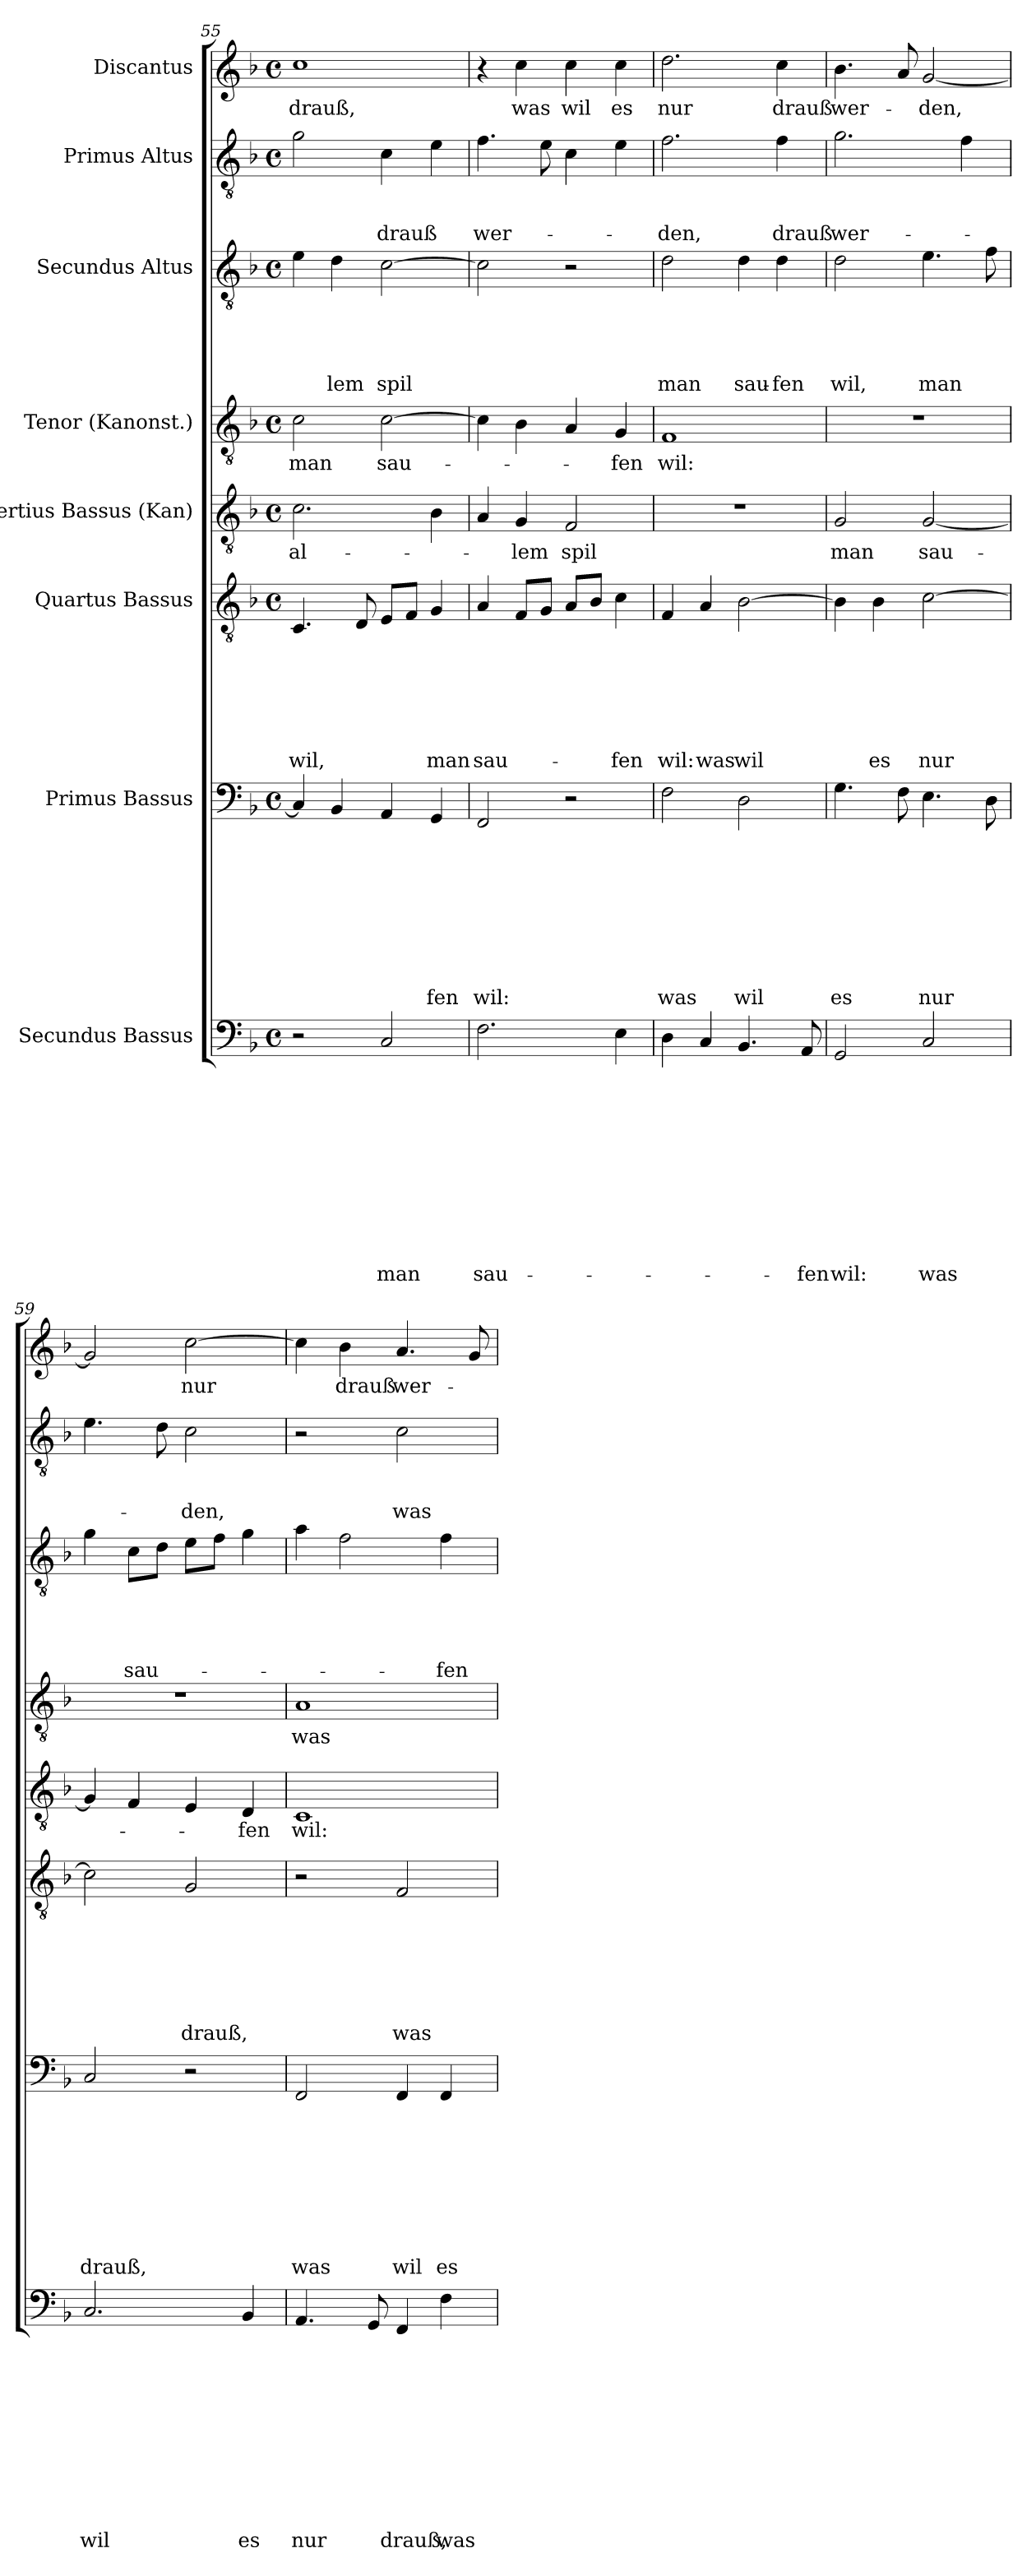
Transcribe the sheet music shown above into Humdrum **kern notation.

**kern	**text	**text	**text	**text	**text	**text	**text	**text	**text	**text	**text	**kern	**text	**text	**text	**text	**text	**text	**text	**text	**text	**kern	**text	**text	**text	**text	**text	**text	**text	**kern	**text	**kern	**text	**kern	**text	**text	**text	**text	**text	**kern	**text	**text	**text	**kern	**text
*part8	*part8	*part8	*part8	*part8	*part8	*part8	*part8	*part8	*part8	*part8	*part8	*part7	*part7	*part7	*part7	*part7	*part7	*part7	*part7	*part7	*part7	*part6	*part6	*part6	*part6	*part6	*part6	*part6	*part6	*part5	*part5	*part4	*part4	*part3	*part3	*part3	*part3	*part3	*part3	*part2	*part2	*part2	*part2	*part1	*part1
*staff8	*staff8	*staff8	*staff8	*staff8	*staff8	*staff8	*staff8	*staff8	*staff8	*staff8	*staff8	*staff7	*staff7	*staff7	*staff7	*staff7	*staff7	*staff7	*staff7	*staff7	*staff7	*staff6	*staff6	*staff6	*staff6	*staff6	*staff6	*staff6	*staff6	*staff5	*staff5	*staff4	*staff4	*staff3	*staff3	*staff3	*staff3	*staff3	*staff3	*staff2	*staff2	*staff2	*staff2	*staff1	*staff1
*I"Secundus Bassus	*	*	*	*	*	*	*	*	*	*	*	*I"Primus Bassus	*	*	*	*	*	*	*	*	*	*I"Quartus Bassus	*	*	*	*	*	*	*	*I"Tertius Bassus (Kan)	*	*I"Tenor (Kanonst.)	*	*I"Secundus Altus	*	*	*	*	*	*I"Primus Altus	*	*	*	*I"Discantus	*
*clefF4	*	*	*	*	*	*	*	*	*	*	*	*clefF4	*	*	*	*	*	*	*	*	*	*clefGv2	*	*	*	*	*	*	*	*clefGv2	*	*clefGv2	*	*clefGv2	*	*	*	*	*	*clefGv2	*	*	*	*clefG2	*
*k[b-]	*	*	*	*	*	*	*	*	*	*	*	*k[b-]	*	*	*	*	*	*	*	*	*	*k[b-]	*	*	*	*	*	*	*	*k[b-]	*	*k[b-]	*	*k[b-]	*	*	*	*	*	*k[b-]	*	*	*	*k[b-]	*
*F:	*	*	*	*	*	*	*	*	*	*	*	*F:	*	*	*	*	*	*	*	*	*	*F:	*	*	*	*	*	*	*	*F:	*	*F:	*	*F:	*	*	*	*	*	*F:	*	*	*	*F:	*
*M4/4	*	*	*	*	*	*	*	*	*	*	*	*M4/4	*	*	*	*	*	*	*	*	*	*M4/4	*	*	*	*	*	*	*	*M4/4	*	*M4/4	*	*M4/4	*	*	*	*	*	*M4/4	*	*	*	*M4/4	*
*met(c)	*	*	*	*	*	*	*	*	*	*	*	*met(c)	*	*	*	*	*	*	*	*	*	*met(c)	*	*	*	*	*	*	*	*met(c)	*	*met(c)	*	*met(c)	*	*	*	*	*	*met(c)	*	*	*	*met(c)	*
=55	=55	=55	=55	=55	=55	=55	=55	=55	=55	=55	=55	=55	=55	=55	=55	=55	=55	=55	=55	=55	=55	=55	=55	=55	=55	=55	=55	=55	=55	=55	=55	=55	=55	=55	=55	=55	=55	=55	=55	=55	=55	=55	=55	=55	=55
!	!	!	!	!	!	!	!	!	!	!	!	!	!	!	!	!	!	!	!	!	!	!	!	!	!	!	!	!	!LO:LY:b	!	!LO:LY:b	!	!LO:LY:b	!	!	!	!	!	!	!	!	!	!	!	!LO:LY:b
2r	.	.	.	.	.	.	.	.	.	.	.	4C/]	.	.	.	.	.	.	.	.	.	4.C/	.	.	.	.	.	.	wil,	2.c\	al-	2c\	man	4e\	.	.	.	.	.	2g\	.	.	.	1cc	drauß,
!	!	!	!	!	!	!	!	!	!	!	!	!	!	!	!	!	!	!	!	!	!	!	!	!	!	!	!	!	!	!	!	!	!	!	!	!	!	!	!LO:LY:b	!	!	!	!	!	!
.	.	.	.	.	.	.	.	.	.	.	.	4BB-/	.	.	.	.	.	.	.	.	.	.	.	.	.	.	.	.	.	.	.	.	.	4d\	.	.	.	.	-lem	.	.	.	.	.	.
.	.	.	.	.	.	.	.	.	.	.	.	.	.	.	.	.	.	.	.	.	.	8D/	.	.	.	.	.	.	.	.	.	.	.	.	.	.	.	.	.	.	.	.	.	.	.
!	!	!	!	!	!	!	!	!	!	!	!LO:LY:b	!	!	!	!	!	!	!	!	!	!	!	!	!	!	!	!	!	!	!	!	!	!LO:LY:b	!	!	!	!	!	!LO:LY:b	!	!	!	!LO:LY:b	!	!
2C/	.	.	.	.	.	.	.	.	.	.	man	4AA/	.	.	.	.	.	.	.	.	.	8E/L	.	.	.	.	.	.	.	.	.	[2c\	sau-	[2c\	.	.	.	.	spil	4c\	.	.	drauß	.	.
.	.	.	.	.	.	.	.	.	.	.	.	.	.	.	.	.	.	.	.	.	.	8F/J	.	.	.	.	.	.	.	.	.	.	.	.	.	.	.	.	.	.	.	.	.	.	.
!	!	!	!	!	!	!	!	!	!	!	!	!	!	!	!	!	!	!	!	!	!LO:LY:b	!	!	!	!	!	!	!	!LO:LY:b	!	!	!	!	!	!	!	!	!	!	!	!	!	!	!	!
.	.	.	.	.	.	.	.	.	.	.	.	4GG/	.	.	.	.	.	.	.	.	-fen	4G/	.	.	.	.	.	.	man	4B-\	.	.	.	.	.	.	.	.	.	4e\	.	.	.	.	.
!!LO:LB:g=z
=56	=56	=56	=56	=56	=56	=56	=56	=56	=56	=56	=56	=56	=56	=56	=56	=56	=56	=56	=56	=56	=56	=56	=56	=56	=56	=56	=56	=56	=56	=56	=56	=56	=56	=56	=56	=56	=56	=56	=56	=56	=56	=56	=56	=56	=56
!	!	!	!	!	!	!	!	!	!	!	!LO:LY:b	!	!	!	!	!	!	!	!	!	!LO:LY:b	!	!	!	!	!	!	!	!LO:LY:b	!	!	!	!	!	!	!	!	!	!	!	!	!	!LO:LY:b	!	!
2.F\	.	.	.	.	.	.	.	.	.	.	sau-	2FF/	.	.	.	.	.	.	.	.	wil:	4A/	.	.	.	.	.	.	sau-	4A/	.	4c\]	.	2c\]	.	.	.	.	.	4.f\	.	.	wer-	4r	.
!	!	!	!	!	!	!	!	!	!	!	!	!	!	!	!	!	!	!	!	!	!	!	!	!	!	!	!	!	!	!	!LO:LY:b	!	!	!	!	!	!	!	!	!	!	!	!	!	!LO:LY:b
.	.	.	.	.	.	.	.	.	.	.	.	.	.	.	.	.	.	.	.	.	.	8F/L	.	.	.	.	.	.	.	4G/	-lem	4B-\	.	.	.	.	.	.	.	.	.	.	.	4cc\	was
.	.	.	.	.	.	.	.	.	.	.	.	.	.	.	.	.	.	.	.	.	.	8G/J	.	.	.	.	.	.	.	.	.	.	.	.	.	.	.	.	.	8e\	.	.	.	.	.
!	!	!	!	!	!	!	!	!	!	!	!	!	!	!	!	!	!	!	!	!	!	!	!	!	!	!	!	!	!	!	!LO:LY:b	!	!	!	!	!	!	!	!	!	!	!	!	!	!LO:LY:b
.	.	.	.	.	.	.	.	.	.	.	.	2r	.	.	.	.	.	.	.	.	.	8A/L	.	.	.	.	.	.	.	2F/	spil	4A/	.	2r	.	.	.	.	.	4c\	.	.	.	4cc\	wil
.	.	.	.	.	.	.	.	.	.	.	.	.	.	.	.	.	.	.	.	.	.	8B-/J	.	.	.	.	.	.	.	.	.	.	.	.	.	.	.	.	.	.	.	.	.	.	.
!	!	!	!	!	!	!	!	!	!	!	!	!	!	!	!	!	!	!	!	!	!	!	!	!	!	!	!	!	!LO:LY:b	!	!	!	!LO:LY:b	!	!	!	!	!	!	!	!	!	!	!	!LO:LY:b
4E\	.	.	.	.	.	.	.	.	.	.	.	.	.	.	.	.	.	.	.	.	.	4c\	.	.	.	.	.	.	-fen	.	.	4G/	-fen	.	.	.	.	.	.	4e\	.	.	.	4cc\	es
=57	=57	=57	=57	=57	=57	=57	=57	=57	=57	=57	=57	=57	=57	=57	=57	=57	=57	=57	=57	=57	=57	=57	=57	=57	=57	=57	=57	=57	=57	=57	=57	=57	=57	=57	=57	=57	=57	=57	=57	=57	=57	=57	=57	=57	=57
!	!	!	!	!	!	!	!	!	!	!	!	!	!	!	!	!	!	!	!	!	!LO:LY:b	!	!	!	!	!	!	!	!LO:LY:b	!	!	!	!LO:LY:b	!	!	!	!	!	!LO:LY:b	!	!	!	!LO:LY:b	!	!LO:LY:b
4D\	.	.	.	.	.	.	.	.	.	.	.	2F\	.	.	.	.	.	.	.	.	was	4F/	.	.	.	.	.	.	wil:	1r	.	1F	wil:	2d\	.	.	.	.	man	2.f\	.	.	-den,	2.dd\	nur
!	!	!	!	!	!	!	!	!	!	!	!	!	!	!	!	!	!	!	!	!	!	!	!	!	!	!	!	!	!LO:LY:b	!	!	!	!	!	!	!	!	!	!	!	!	!	!	!	!
4C/	.	.	.	.	.	.	.	.	.	.	.	.	.	.	.	.	.	.	.	.	.	4A/	.	.	.	.	.	.	was	.	.	.	.	.	.	.	.	.	.	.	.	.	.	.	.
!	!	!	!	!	!	!	!	!	!	!	!	!	!	!	!	!	!	!	!	!	!LO:LY:b	!	!	!	!	!	!	!	!LO:LY:b	!	!	!	!	!	!	!	!	!	!LO:LY:b	!	!	!	!	!	!
4.BB-/	.	.	.	.	.	.	.	.	.	.	.	2D\	.	.	.	.	.	.	.	.	wil	[2B-\	.	.	.	.	.	.	wil	.	.	.	.	4d\	.	.	.	.	sau-	.	.	.	.	.	.
!	!	!	!	!	!	!	!	!	!	!	!	!	!	!	!	!	!	!	!	!	!	!	!	!	!	!	!	!	!	!	!	!	!	!	!	!	!	!	!LO:LY:b	!	!	!	!LO:LY:b	!	!LO:LY:b
.	.	.	.	.	.	.	.	.	.	.	.	.	.	.	.	.	.	.	.	.	.	.	.	.	.	.	.	.	.	.	.	.	.	4d\	.	.	.	.	-fen	4f\	.	.	drauß	4cc\	drauß
!	!	!	!	!	!	!	!	!	!	!	!LO:LY:b	!	!	!	!	!	!	!	!	!	!	!	!	!	!	!	!	!	!	!	!	!	!	!	!	!	!	!	!	!	!	!	!	!	!
8AA/	.	.	.	.	.	.	.	.	.	.	-fen	.	.	.	.	.	.	.	.	.	.	.	.	.	.	.	.	.	.	.	.	.	.	.	.	.	.	.	.	.	.	.	.	.	.
=58	=58	=58	=58	=58	=58	=58	=58	=58	=58	=58	=58	=58	=58	=58	=58	=58	=58	=58	=58	=58	=58	=58	=58	=58	=58	=58	=58	=58	=58	=58	=58	=58	=58	=58	=58	=58	=58	=58	=58	=58	=58	=58	=58	=58	=58
!	!	!	!	!	!	!	!	!	!	!	!LO:LY:b	!	!	!	!	!	!	!	!	!	!LO:LY:b	!	!	!	!	!	!	!	!	!	!LO:LY:b	!	!	!	!	!	!	!	!LO:LY:b	!	!	!	!LO:LY:b	!	!LO:LY:b
2GG/	.	.	.	.	.	.	.	.	.	.	wil:	4.G\	.	.	.	.	.	.	.	.	es	4B-\]	.	.	.	.	.	.	.	2G/	man	1r	.	2d\	.	.	.	.	wil,	2.g\	.	.	wer-	4.b-\	wer-
!	!	!	!	!	!	!	!	!	!	!	!	!	!	!	!	!	!	!	!	!	!	!	!	!	!	!	!	!	!LO:LY:b	!	!	!	!	!	!	!	!	!	!	!	!	!	!	!	!
.	.	.	.	.	.	.	.	.	.	.	.	.	.	.	.	.	.	.	.	.	.	4B-\	.	.	.	.	.	.	es	.	.	.	.	.	.	.	.	.	.	.	.	.	.	.	.
.	.	.	.	.	.	.	.	.	.	.	.	8F\	.	.	.	.	.	.	.	.	.	.	.	.	.	.	.	.	.	.	.	.	.	.	.	.	.	.	.	.	.	.	.	8a/	.
!	!	!	!	!	!	!	!	!	!	!	!LO:LY:b	!	!	!	!	!	!	!	!	!	!LO:LY:b	!	!	!	!	!	!	!	!LO:LY:b	!	!LO:LY:b	!	!	!	!	!	!	!	!LO:LY:b	!	!	!	!	!	!LO:LY:b
2C/	.	.	.	.	.	.	.	.	.	.	was	4.E\	.	.	.	.	.	.	.	.	nur	[2c\	.	.	.	.	.	.	nur	[2G/	sau-	.	.	4.e\	.	.	.	.	man	.	.	.	.	[2g/	-den,
.	.	.	.	.	.	.	.	.	.	.	.	.	.	.	.	.	.	.	.	.	.	.	.	.	.	.	.	.	.	.	.	.	.	.	.	.	.	.	.	4f\	.	.	.	.	.
.	.	.	.	.	.	.	.	.	.	.	.	8D\	.	.	.	.	.	.	.	.	.	.	.	.	.	.	.	.	.	.	.	.	.	8f\	.	.	.	.	.	.	.	.	.	.	.
=59	=59	=59	=59	=59	=59	=59	=59	=59	=59	=59	=59	=59	=59	=59	=59	=59	=59	=59	=59	=59	=59	=59	=59	=59	=59	=59	=59	=59	=59	=59	=59	=59	=59	=59	=59	=59	=59	=59	=59	=59	=59	=59	=59	=59	=59
!	!	!	!	!	!	!	!	!	!	!	!LO:LY:b	!	!	!	!	!	!	!	!	!	!LO:LY:b	!	!	!	!	!	!	!	!	!	!	!	!	!	!	!	!	!	!	!	!	!	!	!	!
2.C/	.	.	.	.	.	.	.	.	.	.	wil	2C/	.	.	.	.	.	.	.	.	drauß,	2c\]	.	.	.	.	.	.	.	4G/]	.	1r	.	4g\	.	.	.	.	.	4.e\	.	.	.	2g/]	.
!	!	!	!	!	!	!	!	!	!	!	!	!	!	!	!	!	!	!	!	!	!	!	!	!	!	!	!	!	!	!	!	!	!	!	!	!	!	!	!LO:LY:b	!	!	!	!	!	!
.	.	.	.	.	.	.	.	.	.	.	.	.	.	.	.	.	.	.	.	.	.	.	.	.	.	.	.	.	.	4F/	.	.	.	8c\L	.	.	.	.	sau-	.	.	.	.	.	.
.	.	.	.	.	.	.	.	.	.	.	.	.	.	.	.	.	.	.	.	.	.	.	.	.	.	.	.	.	.	.	.	.	.	8d\J	.	.	.	.	.	8d\	.	.	.	.	.
!	!	!	!	!	!	!	!	!	!	!	!	!	!	!	!	!	!	!	!	!	!	!	!	!	!	!	!	!	!LO:LY:b	!	!	!	!	!	!	!	!	!	!	!	!	!	!LO:LY:b	!	!LO:LY:b
.	.	.	.	.	.	.	.	.	.	.	.	2r	.	.	.	.	.	.	.	.	.	2G/	.	.	.	.	.	.	drauß,	4E/	.	.	.	8e\L	.	.	.	.	.	2c\	.	.	-den,	[2cc\	nur
.	.	.	.	.	.	.	.	.	.	.	.	.	.	.	.	.	.	.	.	.	.	.	.	.	.	.	.	.	.	.	.	.	.	8f\J	.	.	.	.	.	.	.	.	.	.	.
!	!	!	!	!	!	!	!	!	!	!	!LO:LY:b	!	!	!	!	!	!	!	!	!	!	!	!	!	!	!	!	!	!	!	!LO:LY:b	!	!	!	!	!	!	!	!	!	!	!	!	!	!
4BB-/	.	.	.	.	.	.	.	.	.	.	es	.	.	.	.	.	.	.	.	.	.	.	.	.	.	.	.	.	.	4D/	-fen	.	.	4g\	.	.	.	.	.	.	.	.	.	.	.
=60	=60	=60	=60	=60	=60	=60	=60	=60	=60	=60	=60	=60	=60	=60	=60	=60	=60	=60	=60	=60	=60	=60	=60	=60	=60	=60	=60	=60	=60	=60	=60	=60	=60	=60	=60	=60	=60	=60	=60	=60	=60	=60	=60	=60	=60
!	!	!	!	!	!	!	!	!	!	!	!LO:LY:b	!	!	!	!	!	!	!	!	!	!LO:LY:b	!	!	!	!	!	!	!	!	!	!LO:LY:b	!	!LO:LY:b	!	!	!	!	!	!	!	!	!	!	!	!
4.AA/	.	.	.	.	.	.	.	.	.	.	nur	2FF/	.	.	.	.	.	.	.	.	was	2r	.	.	.	.	.	.	.	1C	wil:	1A	was	4a\	.	.	.	.	.	2r	.	.	.	4cc\]	.
!	!	!	!	!	!	!	!	!	!	!	!	!	!	!	!	!	!	!	!	!	!	!	!	!	!	!	!	!	!	!	!	!	!	!	!	!	!	!	!	!	!	!	!	!	!LO:LY:b
.	.	.	.	.	.	.	.	.	.	.	.	.	.	.	.	.	.	.	.	.	.	.	.	.	.	.	.	.	.	.	.	.	.	2f\	.	.	.	.	.	.	.	.	.	4b-\	drauß
8GG/	.	.	.	.	.	.	.	.	.	.	.	.	.	.	.	.	.	.	.	.	.	.	.	.	.	.	.	.	.	.	.	.	.	.	.	.	.	.	.	.	.	.	.	.	.
!	!	!	!	!	!	!	!	!	!	!	!LO:LY:b	!	!	!	!	!	!	!	!	!	!LO:LY:b	!	!	!	!	!	!	!	!LO:LY:b	!	!	!	!	!	!	!	!	!	!	!	!	!	!LO:LY:b	!	!LO:LY:b
4FF/	.	.	.	.	.	.	.	.	.	.	drauß,	4FF/	.	.	.	.	.	.	.	.	wil	2F/	.	.	.	.	.	.	was	.	.	.	.	.	.	.	.	.	.	2c\	.	.	was	4.a/	wer-
!	!	!	!	!	!	!	!	!	!	!	!LO:LY:b	!	!	!	!	!	!	!	!	!	!LO:LY:b	!	!	!	!	!	!	!	!	!	!	!	!	!	!	!	!	!	!LO:LY:b	!	!	!	!	!	!
4F\	.	.	.	.	.	.	.	.	.	.	was	4FF/	.	.	.	.	.	.	.	.	es	.	.	.	.	.	.	.	.	.	.	.	.	4f\	.	.	.	.	-fen	.	.	.	.	.	.
.	.	.	.	.	.	.	.	.	.	.	.	.	.	.	.	.	.	.	.	.	.	.	.	.	.	.	.	.	.	.	.	.	.	.	.	.	.	.	.	.	.	.	.	8g/	.
=	=	=	=	=	=	=	=	=	=	=	=	=	=	=	=	=	=	=	=	=	=	=	=	=	=	=	=	=	=	=	=	=	=	=	=	=	=	=	=	=	=	=	=	=	=
*-	*-	*-	*-	*-	*-	*-	*-	*-	*-	*-	*-	*-	*-	*-	*-	*-	*-	*-	*-	*-	*-	*-	*-	*-	*-	*-	*-	*-	*-	*-	*-	*-	*-	*-	*-	*-	*-	*-	*-	*-	*-	*-	*-	*-	*-
